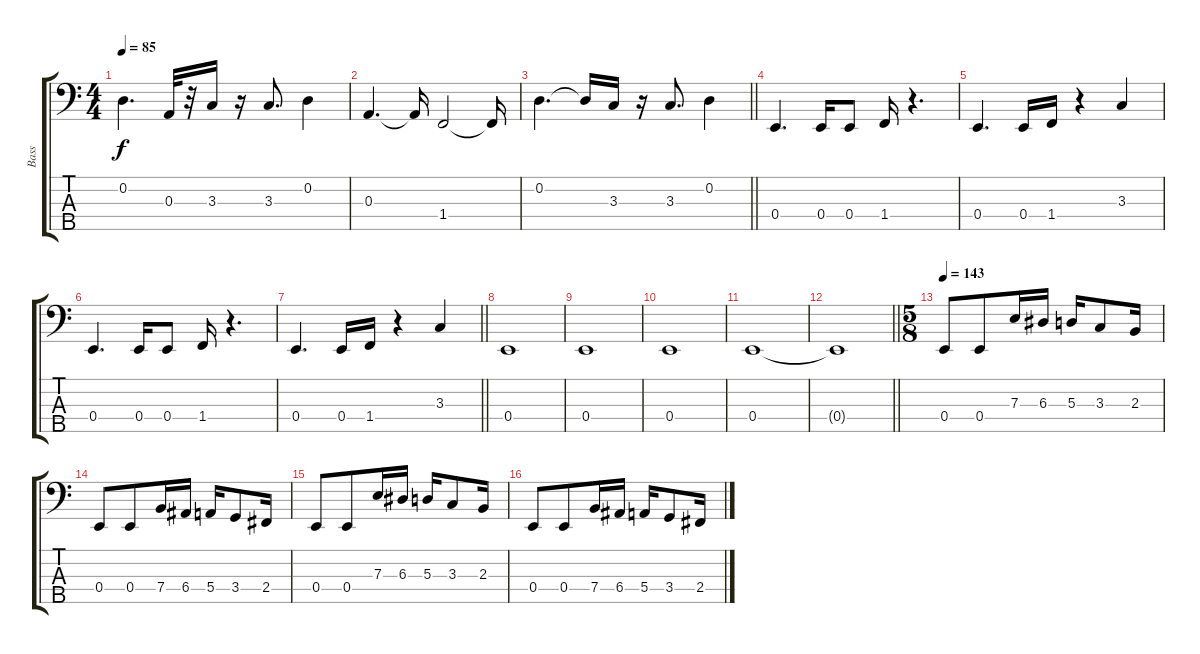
\track ("Bass" "Bass") {instrument electricbasspick}
\staff {score tabs}
\tuning (G2 D2 A1 E1 B0) {hide}
\ts (4 4)
\tempo 85
\clef f4
\ks c
0.2.4{d dy f} 0.3.32 r.32 3.3.16 r.16 3.3.8{d} 0.2.4 |
0.3.4{d} 0.3{t}.16 1.4.2 1.4{t}.16 |
\barLineRight lightlight
0.2.4{d} 0.2{t}.16 3.3.16 r.16 3.3.8{d} 0.2.4 |
\section ("" "")
0.4.4{d} 0.4.16 0.4.8 1.4.16 r.4{d} |
0.4.4{d} 0.4.16 1.4.16 r.4 3.3.4 |
0.4.4{d} 0.4.16 0.4.8 1.4.16 r.4{d} |
\barLineRight lightlight
0.4.4{d} 0.4.16 1.4.16 r.4 3.3.4 |
\section ("" "")
0.4.1 |
0.4.1 |
0.4.1 |
0.4.1 |
\barLineRight lightlight
0.4{t}.1 |
\ts (5 8)
\section ("" "")
\tempo 143
0.4.8 0.4.8 7.3.16 6.3.16 5.3.16 3.3.8 2.3.16 |
0.4.8 0.4.8 7.4.16 6.4.16 5.4.16 3.4.8 2.4.16 |
0.4.8 0.4.8 7.3.16 6.3.16 5.3.16 3.3.8 2.3.16 |
0.4.8 0.4.8 7.4.16 6.4.16 5.4.16 3.4.8 2.4.16
